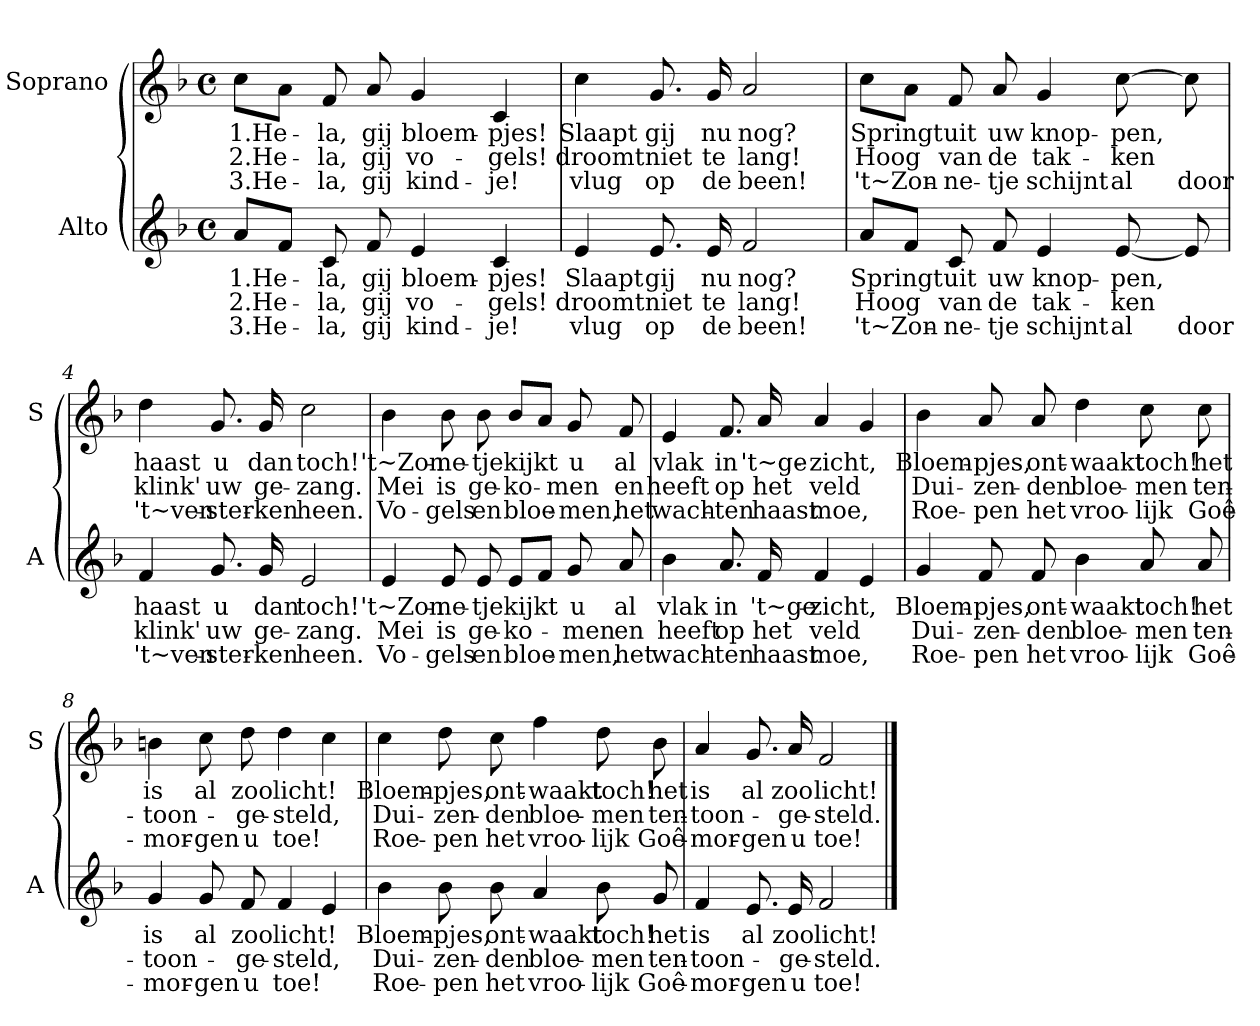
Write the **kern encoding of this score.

**kern	**text	**text	**text	**kern	**text	**text	**text
*part2	*part2	*part2	*part2	*part1	*part1	*part1	*part1
*staff2	*staff2	*staff2	*staff2	*staff1	*staff1	*staff1	*staff1
*I"Alto	*	*	*	*I"Soprano	*	*	*
*I'A	*	*	*	*I'S	*	*	*
*clefG2	*	*	*	*clefG2	*	*	*
*k[b-]	*	*	*	*k[b-]	*	*	*
*F:	*	*	*	*F:	*	*	*
*M4/4	*	*	*	*M4/4	*	*	*
*met(c)	*	*	*	*met(c)	*	*	*
=1	=1	=1	=1	=1	=1	=1	=1
!	!LO:LY:b	!LO:LY:b	!LO:LY:b	!	!LO:LY:b	!LO:LY:b	!LO:LY:b
8a/L	1.He-	2.He-	3.He-	8cc\L	1.He-	2.He-	3.He-
8f/J	.	.	.	8a\J	.	.	.
!	!LO:LY:b	!LO:LY:b	!LO:LY:b	!	!LO:LY:b	!LO:LY:b	!LO:LY:b
8c/	-la,	-la,	-la,	8f/	-la,	-la,	-la,
!	!LO:LY:b	!LO:LY:b	!LO:LY:b	!	!LO:LY:b	!LO:LY:b	!LO:LY:b
8f/	gij	gij	gij	8a/	gij	gij	gij
!	!LO:LY:b	!LO:LY:b	!LO:LY:b	!	!LO:LY:b	!LO:LY:b	!LO:LY:b
4e/	bloem-	vo-	kind-	4g/	bloem-	vo-	kind-
!	!LO:LY:b	!LO:LY:b	!LO:LY:b	!	!LO:LY:b	!LO:LY:b	!LO:LY:b
4c/	-pjes!	-gels!	-je!	4c/	-pjes!	-gels!	-je!
=2	=2	=2	=2	=2	=2	=2	=2
!	!LO:LY:b	!LO:LY:b	!LO:LY:b	!	!LO:LY:b	!LO:LY:b	!LO:LY:b
4e/	Slaapt	droomt	vlug	4cc\	Slaapt	droomt	vlug
!	!LO:LY:b	!LO:LY:b	!LO:LY:b	!	!LO:LY:b	!LO:LY:b	!LO:LY:b
8.e/	gij	niet	op	8.g/	gij	niet	op
!	!LO:LY:b	!LO:LY:b	!LO:LY:b	!	!LO:LY:b	!LO:LY:b	!LO:LY:b
16e/	nu	te	de	16g/	nu	te	de
!	!LO:LY:b	!LO:LY:b	!LO:LY:b	!	!LO:LY:b	!LO:LY:b	!LO:LY:b
2f/	nog?	lang!	been!	2a/	nog?	lang!	been!
=3	=3	=3	=3	=3	=3	=3	=3
!	!LO:LY:b	!LO:LY:b	!LO:LY:b	!	!LO:LY:b	!LO:LY:b	!LO:LY:b
8a/L	Springt	Hoog	't~Zon-	8cc\L	Springt	Hoog	't~Zon-
8f/J	.	.	.	8a\J	.	.	.
!	!LO:LY:b	!LO:LY:b	!LO:LY:b	!	!LO:LY:b	!LO:LY:b	!LO:LY:b
8c/	uit	van	-ne-	8f/	uit	van	-ne-
!	!LO:LY:b	!LO:LY:b	!LO:LY:b	!	!LO:LY:b	!LO:LY:b	!LO:LY:b
8f/	uw	de	-tje	8a/	uw	de	-tje
!	!LO:LY:b	!LO:LY:b	!LO:LY:b	!	!LO:LY:b	!LO:LY:b	!LO:LY:b
4e/	knop-	tak-	schijnt	4g/	knop-	tak-	schijnt
!	!LO:LY:b	!LO:LY:b	!LO:LY:b	!	!LO:LY:b	!LO:LY:b	!LO:LY:b
[8e/	-pen,	-ken	al	[8cc\	-pen,	-ken	al
!	!	!	!LO:LY:b	!	!	!	!LO:LY:b
8e/]	.	.	door	8cc\]	.	.	door
!!LO:LB:g=z
=4	=4	=4	=4	=4	=4	=4	=4
!	!LO:LY:b	!LO:LY:b	!LO:LY:b	!	!LO:LY:b	!LO:LY:b	!LO:LY:b
4f/	haast	klink'	't~ven-	4dd\	haast	klink'	't~ven-
!	!LO:LY:b	!LO:LY:b	!LO:LY:b	!	!LO:LY:b	!LO:LY:b	!LO:LY:b
8.g/	u	uw	-ster-	8.g/	u	uw	-ster-
!	!LO:LY:b	!LO:LY:b	!LO:LY:b	!	!LO:LY:b	!LO:LY:b	!LO:LY:b
16g/	dan	ge-	-ken	16g/	dan	ge-	-ken
!	!LO:LY:b	!LO:LY:b	!LO:LY:b	!	!LO:LY:b	!LO:LY:b	!LO:LY:b
2e/	toch!	-zang.	heen.	2cc\	toch!	-zang.	heen.
=5	=5	=5	=5	=5	=5	=5	=5
!	!LO:LY:b	!LO:LY:b	!LO:LY:b	!	!LO:LY:b	!LO:LY:b	!LO:LY:b
4e/	't~Zon-	Mei	Vo-	4b-\	't~Zon-	Mei	Vo-
!	!LO:LY:b	!LO:LY:b	!LO:LY:b	!	!LO:LY:b	!LO:LY:b	!LO:LY:b
8e/	-ne-	is	-gels	8b-\	-ne-	is	-gels
!	!LO:LY:b	!LO:LY:b	!LO:LY:b	!	!LO:LY:b	!LO:LY:b	!LO:LY:b
8e/	-tje	ge-	en	8b-\	-tje	ge-	en
!	!LO:LY:b	!LO:LY:b	!LO:LY:b	!	!LO:LY:b	!LO:LY:b	!LO:LY:b
8e/L	kijkt	-ko-	bloe-	8b-/L	kijkt	-ko-	bloe-
8f/J	.	.	.	8a/J	.	.	.
!	!LO:LY:b	!LO:LY:b	!LO:LY:b	!	!LO:LY:b	!LO:LY:b	!LO:LY:b
8g/	u	-men	-men,	8g/	u	-men	-men,
!	!LO:LY:b	!LO:LY:b	!LO:LY:b	!	!LO:LY:b	!LO:LY:b	!LO:LY:b
8a/	al	en	het	8f/	al	en	het
=6	=6	=6	=6	=6	=6	=6	=6
!	!LO:LY:b	!LO:LY:b	!LO:LY:b	!	!LO:LY:b	!LO:LY:b	!LO:LY:b
4b-\	vlak	heeft	wach-	4e/	vlak	heeft	wach-
!	!LO:LY:b	!LO:LY:b	!LO:LY:b	!	!LO:LY:b	!LO:LY:b	!LO:LY:b
8.a/	in	op	-ten	8.f/	in	op	-ten
!	!LO:LY:b	!LO:LY:b	!LO:LY:b	!	!LO:LY:b	!LO:LY:b	!LO:LY:b
16f/	't~ge-	het	haast	16a/	't~ge-	het	haast
!	!LO:LY:b	!LO:LY:b	!LO:LY:b	!	!LO:LY:b	!LO:LY:b	!LO:LY:b
4f/	-zicht,	veld	moe,	4a/	-zicht,	veld	moe,
4e/	.	.	.	4g/	.	.	.
!!LO:LB:g=z
=7	=7	=7	=7	=7	=7	=7	=7
!	!LO:LY:b	!LO:LY:b	!LO:LY:b	!	!LO:LY:b	!LO:LY:b	!LO:LY:b
4g/	Bloem-	Dui-	Roe-	4b-\	Bloem-	Dui-	Roe-
!	!LO:LY:b	!LO:LY:b	!LO:LY:b	!	!LO:LY:b	!LO:LY:b	!LO:LY:b
8f/	-pjes,	-zen-	-pen	8a/	-pjes,	-zen-	-pen
!	!LO:LY:b	!LO:LY:b	!LO:LY:b	!	!LO:LY:b	!LO:LY:b	!LO:LY:b
8f/	ont-	-den	het	8a/	ont-	-den	het
!	!LO:LY:b	!LO:LY:b	!LO:LY:b	!	!LO:LY:b	!LO:LY:b	!LO:LY:b
4b-\	-waakt	bloe-	vroo-	4dd\	-waakt	bloe-	vroo-
!	!LO:LY:b	!LO:LY:b	!LO:LY:b	!	!LO:LY:b	!LO:LY:b	!LO:LY:b
8a/	toch!	-men	-lijk	8cc\	toch!	-men	-lijk
!	!LO:LY:b	!LO:LY:b	!LO:LY:b	!	!LO:LY:b	!LO:LY:b	!LO:LY:b
8a/	het	ten-	Goê-	8cc\	het	ten-	Goê-
=8	=8	=8	=8	=8	=8	=8	=8
!	!LO:LY:b	!LO:LY:b	!LO:LY:b	!	!LO:LY:b	!LO:LY:b	!LO:LY:b
4g/	is	-toon-	-mor-	4bn\	is	-toon-	-mor-
!	!LO:LY:b	!	!LO:LY:b	!	!LO:LY:b	!	!LO:LY:b
8g/	al	.	-gen	8cc\	al	.	-gen
!	!LO:LY:b	!LO:LY:b	!LO:LY:b	!	!LO:LY:b	!LO:LY:b	!LO:LY:b
8f/	zoo	-ge-	u	8dd\	zoo	-ge-	u
!	!LO:LY:b	!LO:LY:b	!LO:LY:b	!	!LO:LY:b	!LO:LY:b	!LO:LY:b
4f/	licht!	-steld,	toe!	4dd\	licht!	-steld,	toe!
4e/	.	.	.	4cc\	.	.	.
!!LO:PB:g=z
=9	=9	=9	=9	=9	=9	=9	=9
!	!LO:LY:b	!LO:LY:b	!LO:LY:b	!	!LO:LY:b	!LO:LY:b	!LO:LY:b
4b-\	Bloem-	Dui-	Roe-	4cc\	Bloem-	Dui-	Roe-
!	!LO:LY:b	!LO:LY:b	!LO:LY:b	!	!LO:LY:b	!LO:LY:b	!LO:LY:b
8b-\	-pjes,	-zen-	-pen	8dd\	-pjes,	-zen-	-pen
!	!LO:LY:b	!LO:LY:b	!LO:LY:b	!	!LO:LY:b	!LO:LY:b	!LO:LY:b
8b-\	ont-	-den	het	8cc\	ont-	-den	het
!	!LO:LY:b	!LO:LY:b	!LO:LY:b	!	!LO:LY:b	!LO:LY:b	!LO:LY:b
4a/	-waakt	bloe-	vroo-	4ff\	-waakt	bloe-	vroo-
!	!LO:LY:b	!LO:LY:b	!LO:LY:b	!	!LO:LY:b	!LO:LY:b	!LO:LY:b
8b-\	toch!	-men	-lijk	8dd\	toch!	-men	-lijk
!	!LO:LY:b	!LO:LY:b	!LO:LY:b	!	!LO:LY:b	!LO:LY:b	!LO:LY:b
8g/	het	ten-	Goê-	8b-\	het	ten-	Goê-
=10	=10	=10	=10	=10	=10	=10	=10
!	!LO:LY:b	!LO:LY:b	!LO:LY:b	!	!LO:LY:b	!LO:LY:b	!LO:LY:b
4f/	is	-toon-	-mor-	4a/	is	-toon-	-mor-
!	!LO:LY:b	!	!LO:LY:b	!	!LO:LY:b	!	!LO:LY:b
8.e/	al	.	-gen	8.g/	al	.	-gen
!	!LO:LY:b	!LO:LY:b	!LO:LY:b	!	!LO:LY:b	!LO:LY:b	!LO:LY:b
16e/	zoo	-ge-	u	16a/	zoo	-ge-	u
!	!LO:LY:b	!LO:LY:b	!LO:LY:b	!	!LO:LY:b	!LO:LY:b	!LO:LY:b
2f/	licht!	-steld.	toe!	2f/	licht!	-steld.	toe!
==	==	==	==	==	==	==	==
*-	*-	*-	*-	*-	*-	*-	*-
